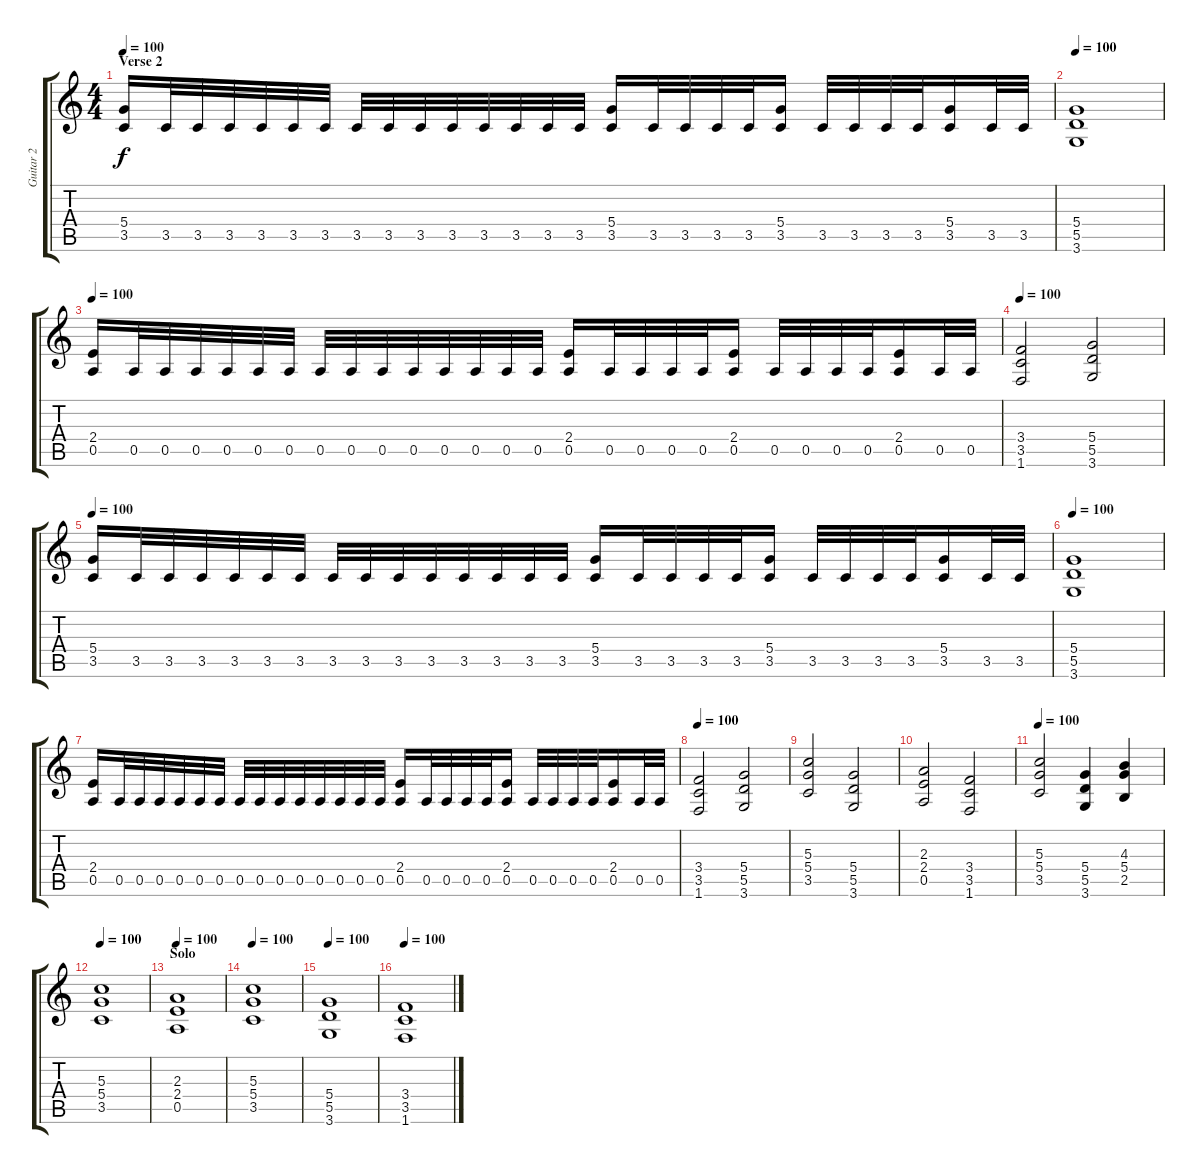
\track ("Guitar 2" "Guitar 2") {instrument distortionguitar}
\staff {score tabs}
\tuning (E4 B3 G3 D3 A2 E2) {hide}
\ts (4 4)
\section ("" "Verse 2")
\tempo 100
\clef g2
\ks c
(5.4 3.5).16{dy f} 3.5.32 3.5.32 3.5.32 3.5.32 3.5.32 3.5.32 3.5.32 3.5.32 3.5.32 3.5.32 3.5.32 3.5.32 3.5.32 3.5.32 (5.4 3.5).16 3.5.32 3.5.32 3.5.32 3.5.32 (5.4 3.5).16 3.5.32 3.5.32 3.5.32 3.5.32 (5.4 3.5).16 3.5.32 3.5.32 |
\tempo 100
(5.4 5.5 3.6).1 |
\tempo 100
(2.4 0.5).16 0.5.32 0.5.32 0.5.32 0.5.32 0.5.32 0.5.32 0.5.32 0.5.32 0.5.32 0.5.32 0.5.32 0.5.32 0.5.32 0.5.32 (2.4 0.5).16 0.5.32 0.5.32 0.5.32 0.5.32 (2.4 0.5).16 0.5.32 0.5.32 0.5.32 0.5.32 (2.4 0.5).16 0.5.32 0.5.32 |
\tempo 100
(3.4 3.5 1.6).2 (5.4 5.5 3.6).2 |
\tempo 100
(5.4 3.5).16 3.5.32 3.5.32 3.5.32 3.5.32 3.5.32 3.5.32 3.5.32 3.5.32 3.5.32 3.5.32 3.5.32 3.5.32 3.5.32 3.5.32 (5.4 3.5).16 3.5.32 3.5.32 3.5.32 3.5.32 (5.4 3.5).16 3.5.32 3.5.32 3.5.32 3.5.32 (5.4 3.5).16 3.5.32 3.5.32 |
\tempo 100
(5.4 5.5 3.6).1 |
(2.4 0.5).16 0.5.32 0.5.32 0.5.32 0.5.32 0.5.32 0.5.32 0.5.32 0.5.32 0.5.32 0.5.32 0.5.32 0.5.32 0.5.32 0.5.32 (2.4 0.5).16 0.5.32 0.5.32 0.5.32 0.5.32 (2.4 0.5).16 0.5.32 0.5.32 0.5.32 0.5.32 (2.4 0.5).16 0.5.32 0.5.32 |
\tempo 100
(3.4 3.5 1.6).2 (5.4 5.5 3.6).2 |
\section ("" "")
(5.3 5.4 3.5).2 (5.4 5.5 3.6).2 |
(2.3 2.4 0.5).2 (3.4 3.5 1.6).2 |
\tempo 100
(5.3 5.4 3.5).2 (5.4 5.5 3.6).4 (4.3 5.4 2.5).4 |
\tempo 100
(5.3 5.4 3.5).1 |
\section ("" "Solo")
\tempo 100
(2.3 2.4 0.5).1 |
\tempo 100
(5.3 5.4 3.5).1 |
\tempo 100
(5.4 5.5 3.6).1 |
\tempo 100
(3.4 3.5 1.6).1
